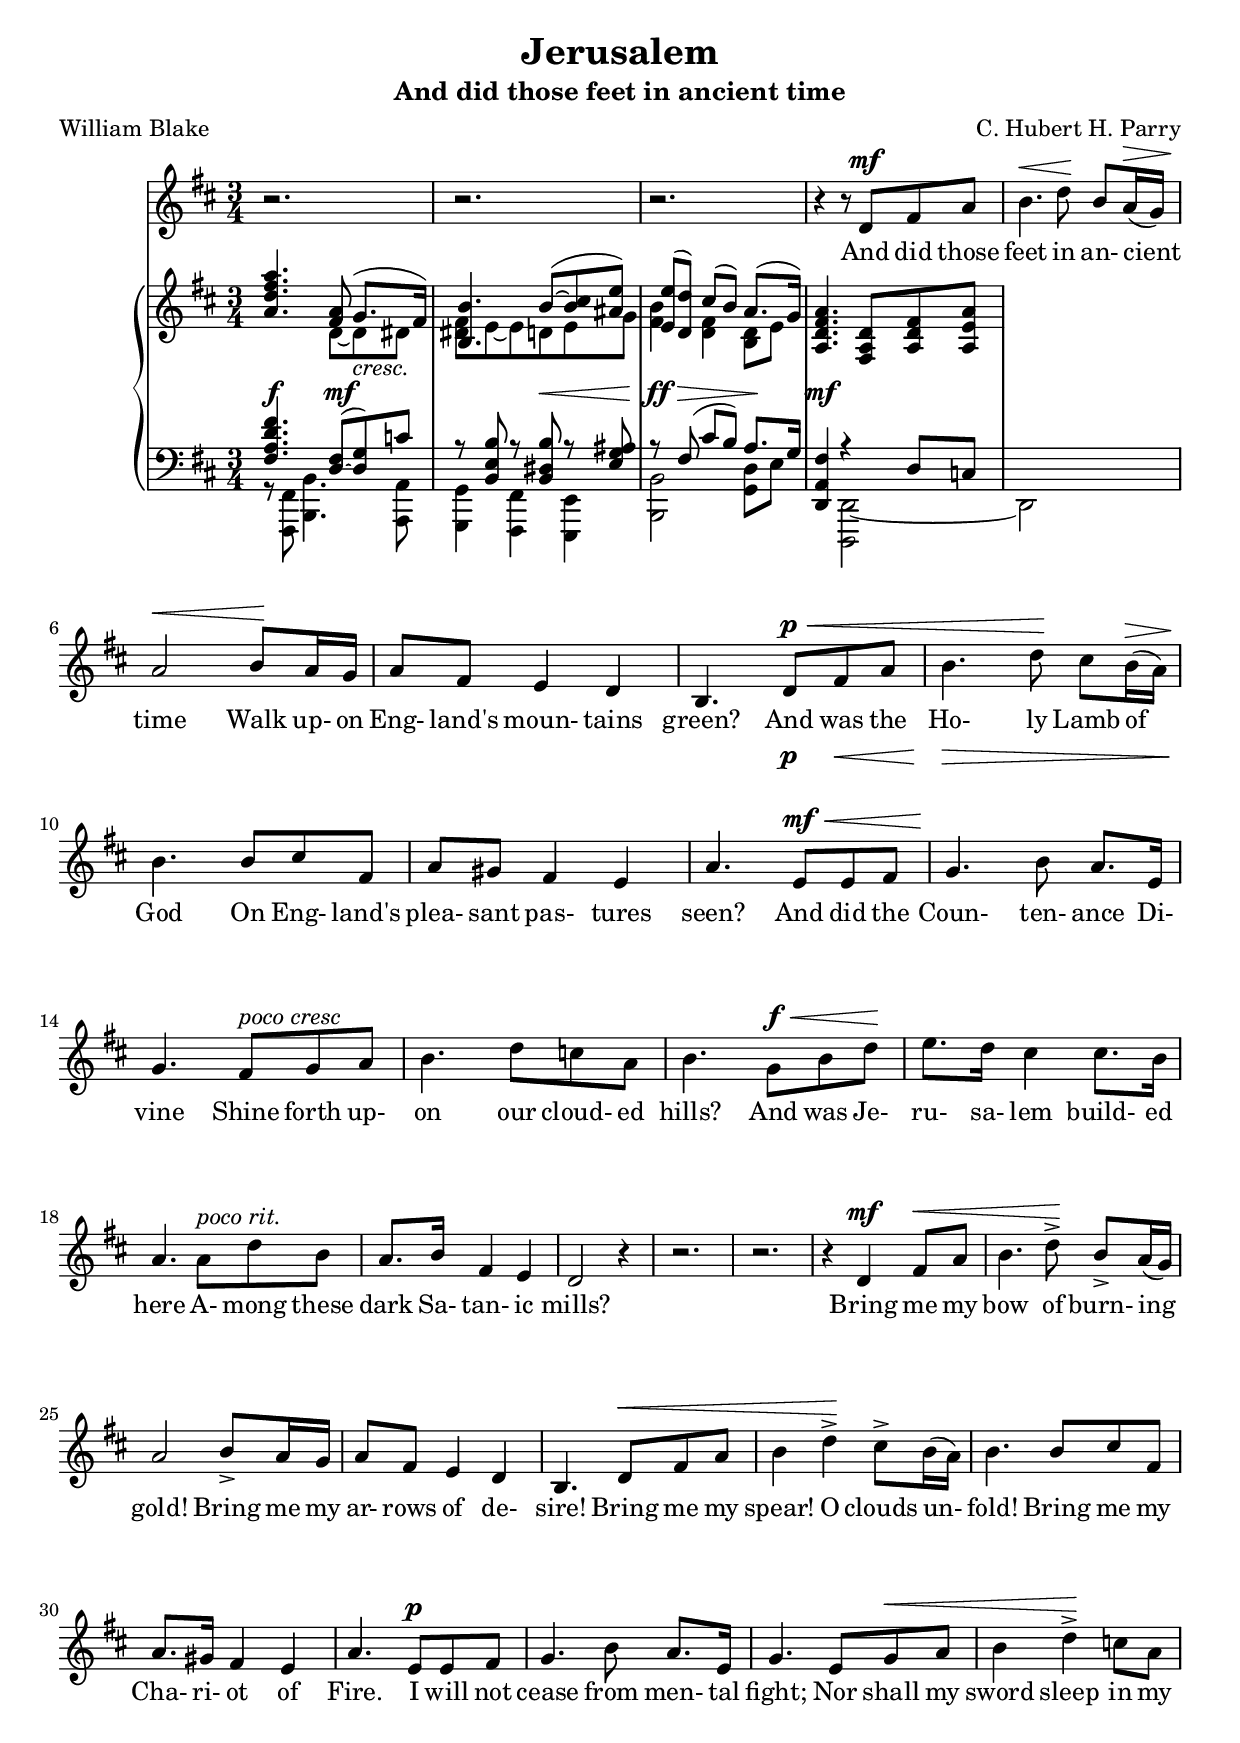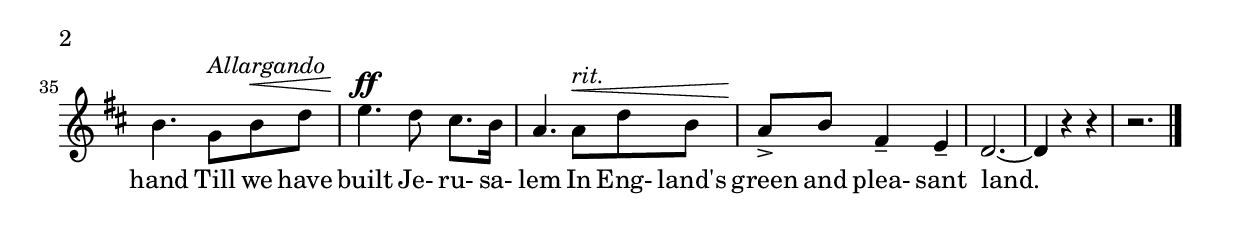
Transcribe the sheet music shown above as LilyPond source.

\version "2.19.80"
%\include "../include/merge-rests.ly"

\header {
  title = "Jerusalem"
  subtitle = "And did those feet in ancient time"
  composer = "C. Hubert H. Parry"
  poet     = "William Blake"
}

\layout {
  ragged-last-bottom = ##f
%  system-count = 10
%  page-count = 2
}

global = {
  \key d \major
  \time 3/4
}

tempoMark = {
  \tempo 4=90
  \once \override Score.RehearsalMark.self-alignment-X = #LEFT
}

dynamics = {
  s4.^\f s8^\mf s4^\markup{\italic cresc.}
  s4. s4. \<
  s8^\ff \! s4. \> s4 \!
  s2.^\mf
  s2.
  s2.
  s2.
  s4. s8^\p s4\<
  s4. \> s4.
  s4 \! s2
}

melody = \relative c' {
  \global
  r2.
  r2.
  r2.
  r4 r8 d8^\mf fis a
  b4.\< d8\! b a16\>(g) % 5
  a2\< b8\! a16 g
  a8 fis e4 d
  b4. d8^\p\< fis a
  b4. d8\! cis b16\>(a)
  b4.\! b8 cis fis, % 10
  a8 gis fis4 e
  a4. e8^\mf\< e fis
  g4.\! b8 a8. e16
  g4. fis8^\markup{\italic{poco cresc}} g a
  b4. d8 c a % 15
  b4. g8^\f\< b d\!
  e8. d16 cis4 cis8. b16
  a4. a8^\markup{\italic{poco rit.}} d b
  a8. b16 fis4 e
  d2 r4 % 20
  r2.
  r2.
  r4 d4^\mf fis8\< a b4. d8->\! b-> a16(g)
  a2 b8-> a16 g
  a8 fis e4 d % 25
  b4. d8\< fis a
  b4 d->\! cis8-> b16(a)
  b4. b8 cis fis,
  a8. gis16 fis4 e
  a4. e8^\p e fis % 30
  g4. b8 a8. e16
  g4. e8 g\< a
  b4 d->\! c8 a
  b4. g8^\markup{\italic Allargando} b\< d
  e4.^\ff\! d8 cis8. b16 % 35
  a4. a8^\markup{\italic rit.}\< d b
  a8->\! b fis4-- e--
  d2.~
  d4 r r
  r2. % 40
  \bar "|."
}

trebleOne = \relative c'' {
  \global
  <a d fis a>4. <fis a>8(g8. fis16)
  <b, b'>4. b'8(~<b cis> <ais e'>)
  <e e'>8(<d d'>) cis'(b) a8.(g16)
  <a, d fis a>4. <fis a d>8 <a d fis> <a e' a>
}

trebleTwo = \relative c' {
  \global
  s4. d8~d dis
  <dis fis> e~e d e g
  <fis b>4 <d fis> <b d>8 e
  s2.
}

bassOne = \relative c {
  \global
  <fis a d fis>4. <d fis>8(~<d g>) c'
  r8 <b, e b'> r <b dis b'> r <g' ais e>
  r8 fis(cis' b) a8. g16
  <d, a' fis'>4 r d'8 c
}

bassTwo = \relative c {
  \global
  r8 <fis,, fis'> <b b'>4. <a a'>8
  <g g'>4 <fis fis'> <e e'>
  <b' b'>2 <g' d'>8 e'
  s4 <d,, d'>2 ~
  d'2
  s4
}

words = \lyricmode {
  And did those feet in an- cient time
  Walk up- on Eng- land's moun- tains green?
  And was the Ho- ly Lamb of God
  On Eng- land's plea- sant pas- tures seen?
  And did the Coun- ten- ance Di- vine
  Shine forth up- on our cloud- ed hills?
  And was Je- ru- sa- lem build- ed here
  A- mong these dark Sa- tan- ic mills?

  Bring me my bow of burn- ing gold!
  Bring me my ar- rows of de- sire!
  Bring me my spear! O clouds un- fold!
  Bring me my Cha- ri- ot of Fire.
  I will not cease from men- tal fight;
  Nor shall my sword sleep in my hand
  Till we have built Je- ru- sa- lem
  In Eng- land's green and plea- sant land.
}

\book {
  \score {
  <<
    \new Staff <<
      \new Voice = vocal << \melody >>
      \new Lyrics \lyricsto vocal \words
    >>
    \new PianoStaff <<
      \new Staff <<
        \new Voice { \voiceOne \trebleOne }
        \new Voice { \voiceTwo \trebleTwo }
      >>
      \new Dynamics { \dynamics }
      \new Staff <<
        \new Voice { \clef bass \voiceOne \bassOne }
        \new Voice {            \voiceTwo \bassTwo }
      >>
    >>
  >>
    \layout {
      \context {
	\Staff
	\override DynamicText.direction = #UP
	\override DynamicText.staff-padding = #0
	\override DynamicLineSpanner.direction = #UP
      }
    }
    \midi {}
  }
}
